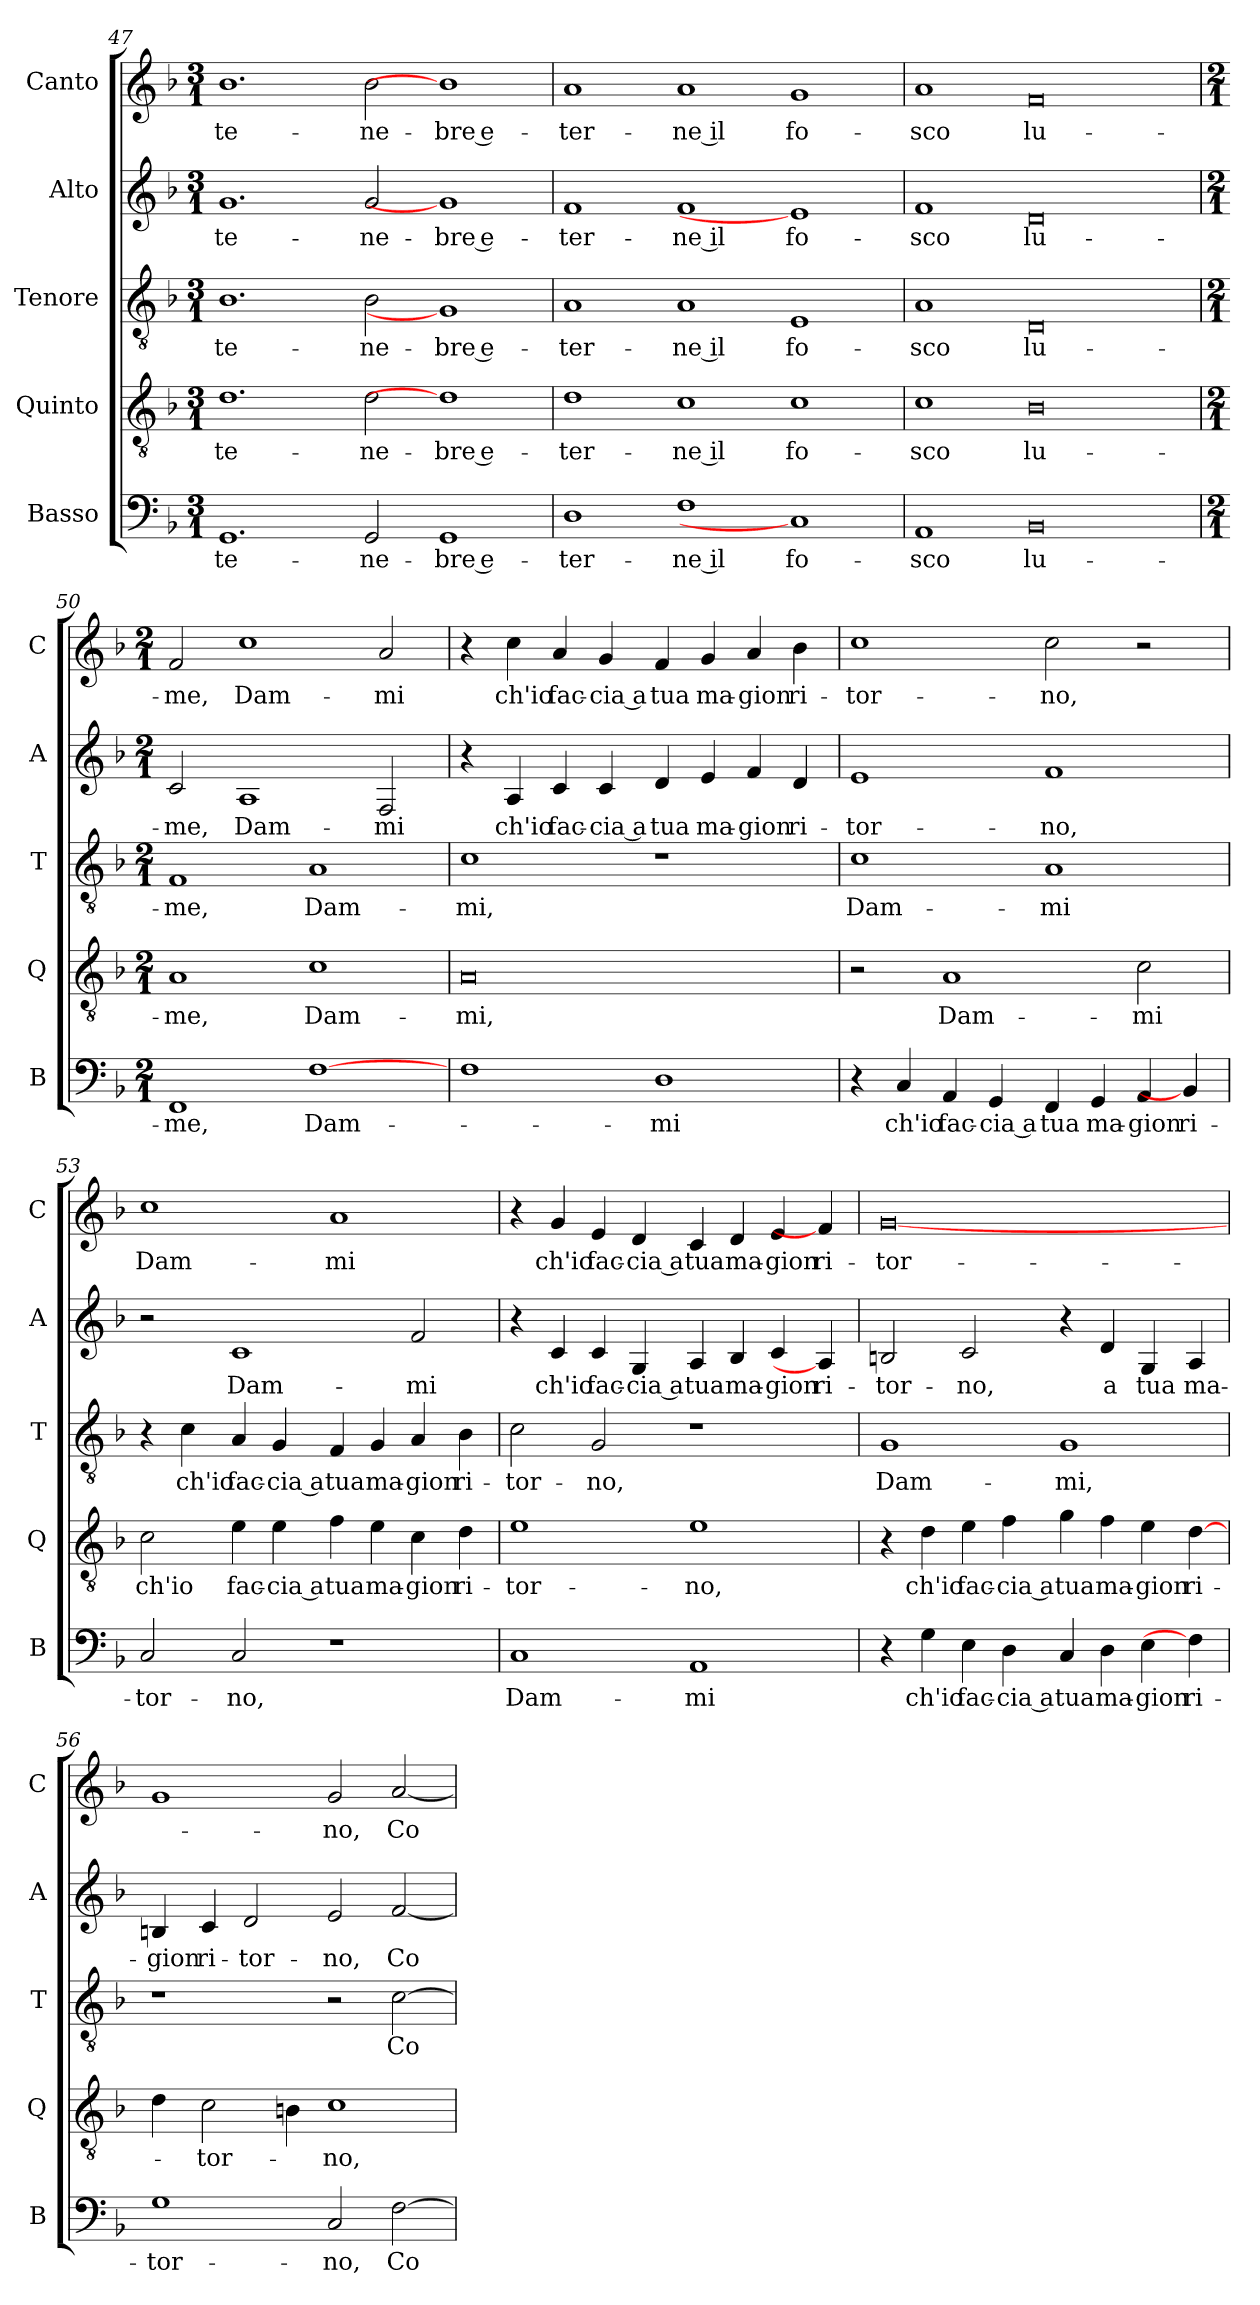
**kern	**text	**kern	**text	**kern	**text	**kern	**text	**kern	**text
*part5	*part5	*part4	*part4	*part3	*part3	*part2	*part2	*part1	*part1
*staff5	*staff5	*staff4	*staff4	*staff3	*staff3	*staff2	*staff2	*staff1	*staff1
*I"Basso	*	*I"Quinto	*	*I"Tenore	*	*I"Alto	*	*I"Canto	*
*I'B	*	*I'Q	*	*I'T	*	*I'A	*	*I'C	*
*clefF4	*	*clefGv2	*	*clefGv2	*	*clefG2	*	*clefG2	*
*k[b-]	*	*k[b-]	*	*k[b-]	*	*k[b-]	*	*k[b-]	*
*d:	*	*d:	*	*d:	*	*d:	*	*d:	*
*M3/1	*	*M3/1	*	*M3/1	*	*M3/1	*	*M3/1	*
=47	=47	=47	=47	=47	=47	=47	=47	=47	=47
1.GG	te-	1.d	te-	1.B-	te-	1.g	te-	1.b-	te-
2GG	-ne-	2d	-ne-	2B-	-ne-	2g	-ne-	2b-	-ne-
1GG	-bre e-	1d]	-bre e-	1G]	-bre e-	1g]	-bre e-	1b-]	-bre e-
=48	=48	=48	=48	=48	=48	=48	=48	=48	=48
1D	-ter-	1d	-ter-	1A	-ter-	1f	-ter-	1a	-ter-
1F	-ne il	1c	-ne il	1A	-ne il	1f	-ne il	1a	-ne il
1C]	fo-	1c	fo-	1E	fo-	1e]	fo-	1g	fo-
=49	=49	=49	=49	=49	=49	=49	=49	=49	=49
1AA	-sco	1c	-sco	1A	-sco	1f	-sco	1a	-sco
0BB-	lu-	0B-	lu-	0D	lu-	0d	lu-	0f	lu-
=50	=50	=50	=50	=50	=50	=50	=50	=50	=50
*M2/1	*	*M2/1	*	*M2/1	*	*M2/1	*	*M2/1	*
1FF	-me,	1A	-me,	1F	-me,	2c	-me,	2f	-me,
.	.	.	.	.	.	1A	Dam-	1cc	Dam-
[1F	Dam-	1c	Dam-	1A	Dam-	.	.	.	.
.	.	.	.	.	.	2F	-mi	2a	-mi
=51	=51	=51	=51	=51	=51	=51	=51	=51	=51
1F	.	0A	-mi,	1c	-mi,	4r	.	4r	.
.	.	.	.	.	.	4A	ch'io	4cc	ch'io
.	.	.	.	.	.	4c	fac-	4a	fac-
.	.	.	.	.	.	4c	-cia a	4g	-cia a
1D	-mi	.	.	1r	.	4d	tua	4f	tua
.	.	.	.	.	.	4e	ma-	4g	ma-
.	.	.	.	.	.	4f	-gion	4a	-gion
.	.	.	.	.	.	4d	ri-	4b-	ri-
=52	=52	=52	=52	=52	=52	=52	=52	=52	=52
4r	.	2r	.	1c	Dam-	1e	-tor-	1cc	-tor-
4C	ch'io	.	.	.	.	.	.	.	.
4AA	fac-	1A	Dam-	.	.	.	.	.	.
4GG	-cia a	.	.	.	.	.	.	.	.
4FF	tua	.	.	1A	-mi	1f	-no,	2cc	-no,
4GG	ma-	.	.	.	.	.	.	.	.
4AA	-gion	2c	-mi	.	.	.	.	2r	.
4BB-]	ri-	.	.	.	.	.	.	.	.
=53	=53	=53	=53	=53	=53	=53	=53	=53	=53
2C	-tor-	2c	ch'io	4r	.	2r	.	1cc	Dam-
.	.	.	.	4c	ch'io	.	.	.	.
2C	-no,	4e	fac-	4A	fac-	1c	Dam-	.	.
.	.	4e	-cia a	4G	-cia a	.	.	.	.
1r	.	4f	tua	4F	tua	.	.	1a	-mi
.	.	4e	ma-	4G	ma-	.	.	.	.
.	.	4c	-gion	4A	-gion	2f	-mi	.	.
.	.	4d	ri-	4B-	ri-	.	.	.	.
=54	=54	=54	=54	=54	=54	=54	=54	=54	=54
1C	Dam-	1e	-tor-	2c	-tor-	4r	.	4r	.
.	.	.	.	.	.	4c	ch'io	4g	ch'io
.	.	.	.	2G	-no,	4c	fac-	4e	fac-
.	.	.	.	.	.	4G	-cia a	4d	-cia a
1AA	-mi	1e	-no,	1r	.	4A	tua	4c	tua
.	.	.	.	.	.	4B-	ma-	4d	ma-
.	.	.	.	.	.	4c	-gion	4e	-gion
.	.	.	.	.	.	4A]	ri-	4f]	ri-
=55	=55	=55	=55	=55	=55	=55	=55	=55	=55
4r	.	4r	.	1G	Dam-	2Bn	-tor-	[0g	-tor-
4G	ch'io	4d	ch'io	.	.	.	.	.	.
4E	fac-	4e	fac-	.	.	2c	-no,	.	.
4D	-cia a	4f	-cia a	.	.	.	.	.	.
4C	tua	4g	tua	1G	-mi,	4r	.	.	.
4D	ma-	4f	ma-	.	.	4d	a	.	.
4E	-gion	4e	-gion	.	.	4G	tua	.	.
4F]	ri-	[4d	ri-	.	.	4A	ma-	.	.
=56	=56	=56	=56	=56	=56	=56	=56	=56	=56
1G	-tor-	4d	.	1r	.	4Bn	-gion	1g	.
.	.	2c	-tor-	.	.	4c	ri-	.	.
.	.	.	.	.	.	2d	-tor-	.	.
.	.	4Bn	.	.	.	.	.	.	.
2C	-no,	1c	-no,	2r	.	2e	-no,	2g	-no,
[2F	Co-	.	.	[2c	Co-	[2f	Co-	[2a	Co-
=	=	=	=	=	=	=	=	=	=
*-	*-	*-	*-	*-	*-	*-	*-	*-	*-
